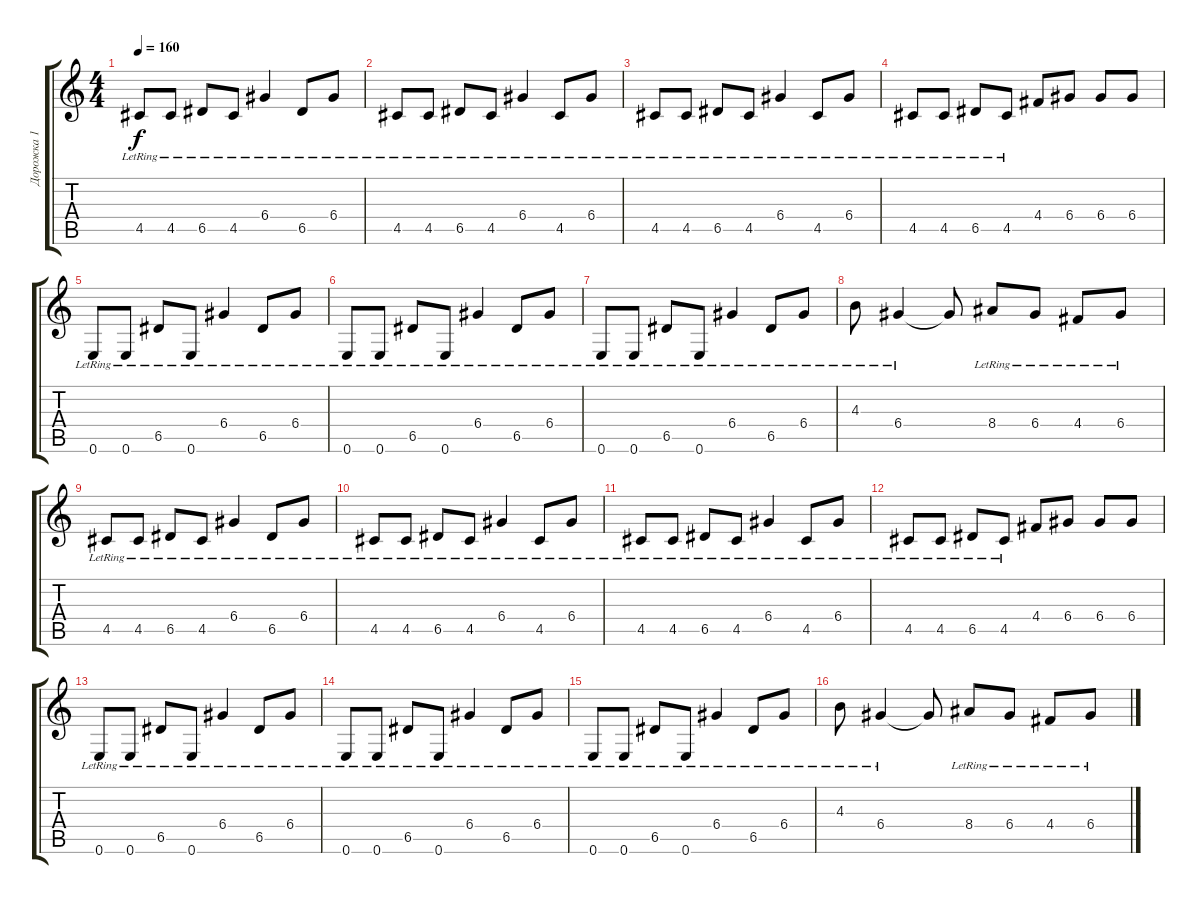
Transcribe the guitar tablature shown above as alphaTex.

\track ("Дорожка 1" "Дорожка 1") {instrument distortionguitar}
\staff {score tabs}
\tuning (E4 B3 G3 D3 A2 E2) {hide}
\ts (4 4)
\tempo 160
\clef g2
\ks c
4.5{lr}.8{dy f} 4.5{lr}.8 6.5{lr}.8 4.5{lr}.8 6.4{lr}.4 6.5{lr}.8 6.4{lr}.8 |
4.5{lr}.8 4.5{lr}.8 6.5{lr}.8 4.5{lr}.8 6.4{lr}.4 4.5{lr}.8 6.4{lr}.8 |
4.5{lr}.8 4.5{lr}.8 6.5{lr}.8 4.5{lr}.8 6.4{lr}.4 4.5{lr}.8 6.4{lr}.8 |
4.5{lr}.8 4.5{lr}.8 6.5{lr}.8 4.5{lr}.8 4.4.8 6.4.8 6.4.8 6.4.8 |
0.6{lr}.8 0.6{lr}.8 6.5{lr}.8 0.6{lr}.8 6.4{lr}.4 6.5{lr}.8 6.4{lr}.8 |
0.6{lr}.8 0.6{lr}.8 6.5{lr}.8 0.6{lr}.8 6.4{lr}.4 6.5{lr}.8 6.4{lr}.8 |
0.6{lr}.8 0.6{lr}.8 6.5{lr}.8 0.6{lr}.8 6.4{lr}.4 6.5{lr}.8 6.4{lr}.8 |
4.3{lr}.8 6.4{lr}.4 6.4{t}.8 8.4{lr}.8 6.4{lr}.8 4.4{lr}.8 6.4{lr}.8 |
4.5{lr}.8 4.5{lr}.8 6.5{lr}.8 4.5{lr}.8 6.4{lr}.4 6.5{lr}.8 6.4{lr}.8 |
4.5{lr}.8 4.5{lr}.8 6.5{lr}.8 4.5{lr}.8 6.4{lr}.4 4.5{lr}.8 6.4{lr}.8 |
4.5{lr}.8 4.5{lr}.8 6.5{lr}.8 4.5{lr}.8 6.4{lr}.4 4.5{lr}.8 6.4{lr}.8 |
4.5{lr}.8 4.5{lr}.8 6.5{lr}.8 4.5{lr}.8 4.4.8 6.4.8 6.4.8 6.4.8 |
0.6{lr}.8 0.6{lr}.8 6.5{lr}.8 0.6{lr}.8 6.4{lr}.4 6.5{lr}.8 6.4{lr}.8 |
0.6{lr}.8 0.6{lr}.8 6.5{lr}.8 0.6{lr}.8 6.4{lr}.4 6.5{lr}.8 6.4{lr}.8 |
0.6{lr}.8 0.6{lr}.8 6.5{lr}.8 0.6{lr}.8 6.4{lr}.4 6.5{lr}.8 6.4{lr}.8 |
4.3{lr}.8 6.4{lr}.4 6.4{t}.8 8.4{lr}.8 6.4{lr}.8 4.4{lr}.8 6.4{lr}.8
